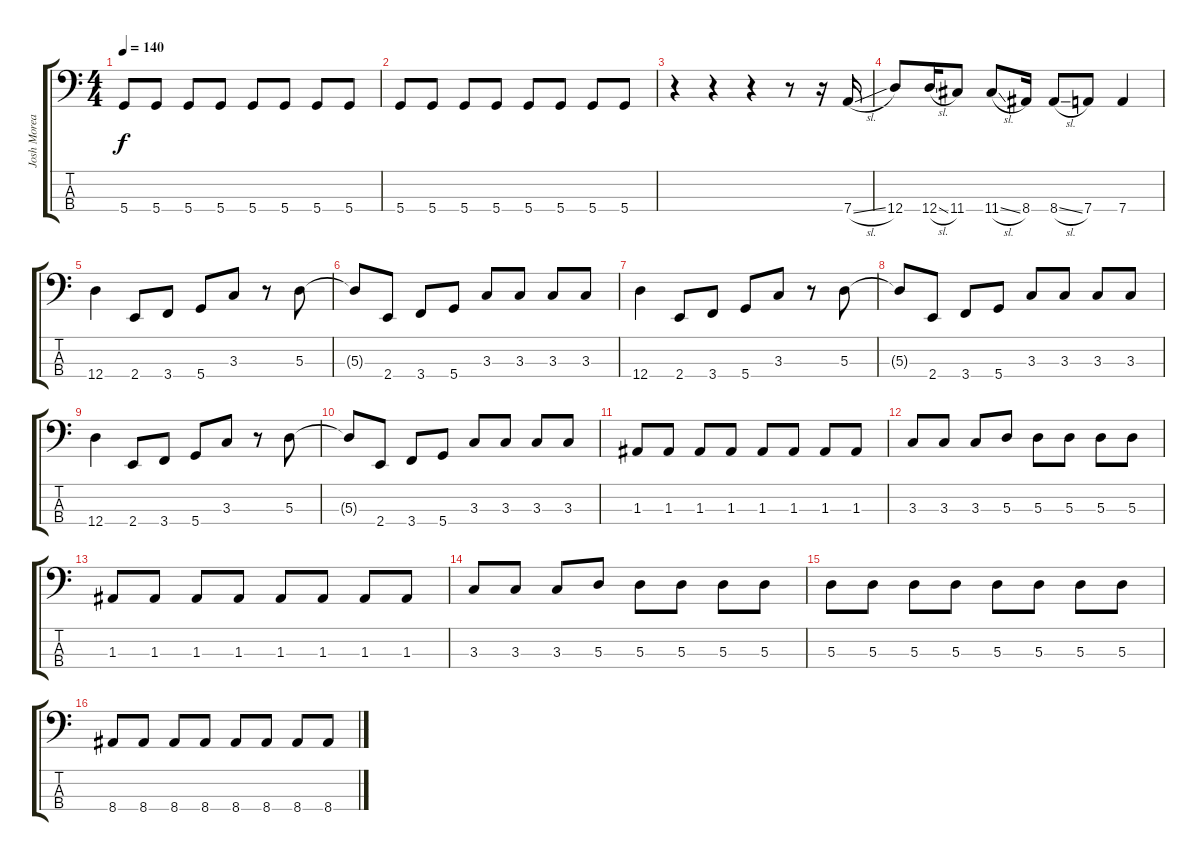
\track ("Josh Moreau" "Josh Morea") {instrument electricbasspick}
\staff {score tabs}
\tuning (G2 D2 A1 D1) {hide}
\ts (4 4)
\tempo 140
\clef f4
\ks c
5.4.8{dy f} 5.4.8 5.4.8 5.4.8 5.4.8 5.4.8 5.4.8 5.4.8 |
5.4.8 5.4.8 5.4.8 5.4.8 5.4.8 5.4.8 5.4.8 5.4.8 |
r.4 r.4 r.4 r.8 r.16 7.4{sl}.16 |
12.4.8 12.4{sl}.16 11.4.8 11.4{sl}.8 8.4.16 8.4{sl}.8 7.4.8 7.4.4 |
12.4.4 2.4.8 3.4.8 5.4.8 3.3.8 r.8 5.3.8 |
5.3{t}.8 2.4.8 3.4.8 5.4.8 3.3.8 3.3.8 3.3.8 3.3.8 |
12.4.4 2.4.8 3.4.8 5.4.8 3.3.8 r.8 5.3.8 |
5.3{t}.8 2.4.8 3.4.8 5.4.8 3.3.8 3.3.8 3.3.8 3.3.8 |
12.4.4 2.4.8 3.4.8 5.4.8 3.3.8 r.8 5.3.8 |
5.3{t}.8 2.4.8 3.4.8 5.4.8 3.3.8 3.3.8 3.3.8 3.3.8 |
1.3.8 1.3.8 1.3.8 1.3.8 1.3.8 1.3.8 1.3.8 1.3.8 |
3.3.8 3.3.8 3.3.8 5.3.8 5.3.8 5.3.8 5.3.8 5.3.8 |
1.3.8 1.3.8 1.3.8 1.3.8 1.3.8 1.3.8 1.3.8 1.3.8 |
3.3.8 3.3.8 3.3.8 5.3.8 5.3.8 5.3.8 5.3.8 5.3.8 |
5.3.8 5.3.8 5.3.8 5.3.8 5.3.8 5.3.8 5.3.8 5.3.8 |
8.4.8 8.4.8 8.4.8 8.4.8 8.4.8 8.4.8 8.4.8 8.4.8
